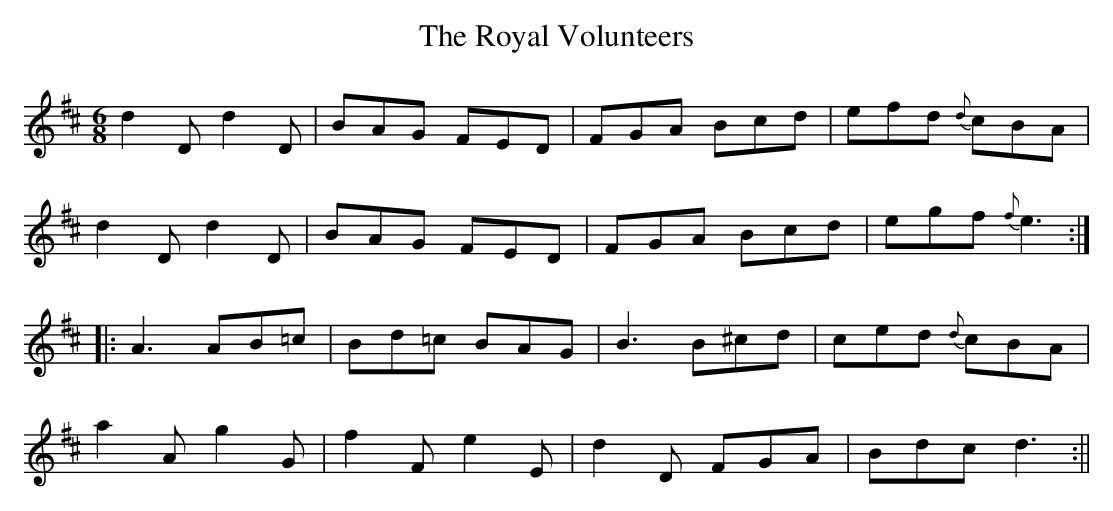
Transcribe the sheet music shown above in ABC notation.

X:1
T:Royal Volunteers, The
M:6/8
L:1/8
K:D
d2D d2D|BAG FED|FGA Bcd|efd {d}cBA|
d2D d2D|BAG FED|FGA Bcd|egf {f}e3:|
|:A3 AB=c|Bd=c BAG|B3 B^cd|ced {d}cBA|
a2A g2G|f2F e2E|d2D FGA|Bdc d3:||
